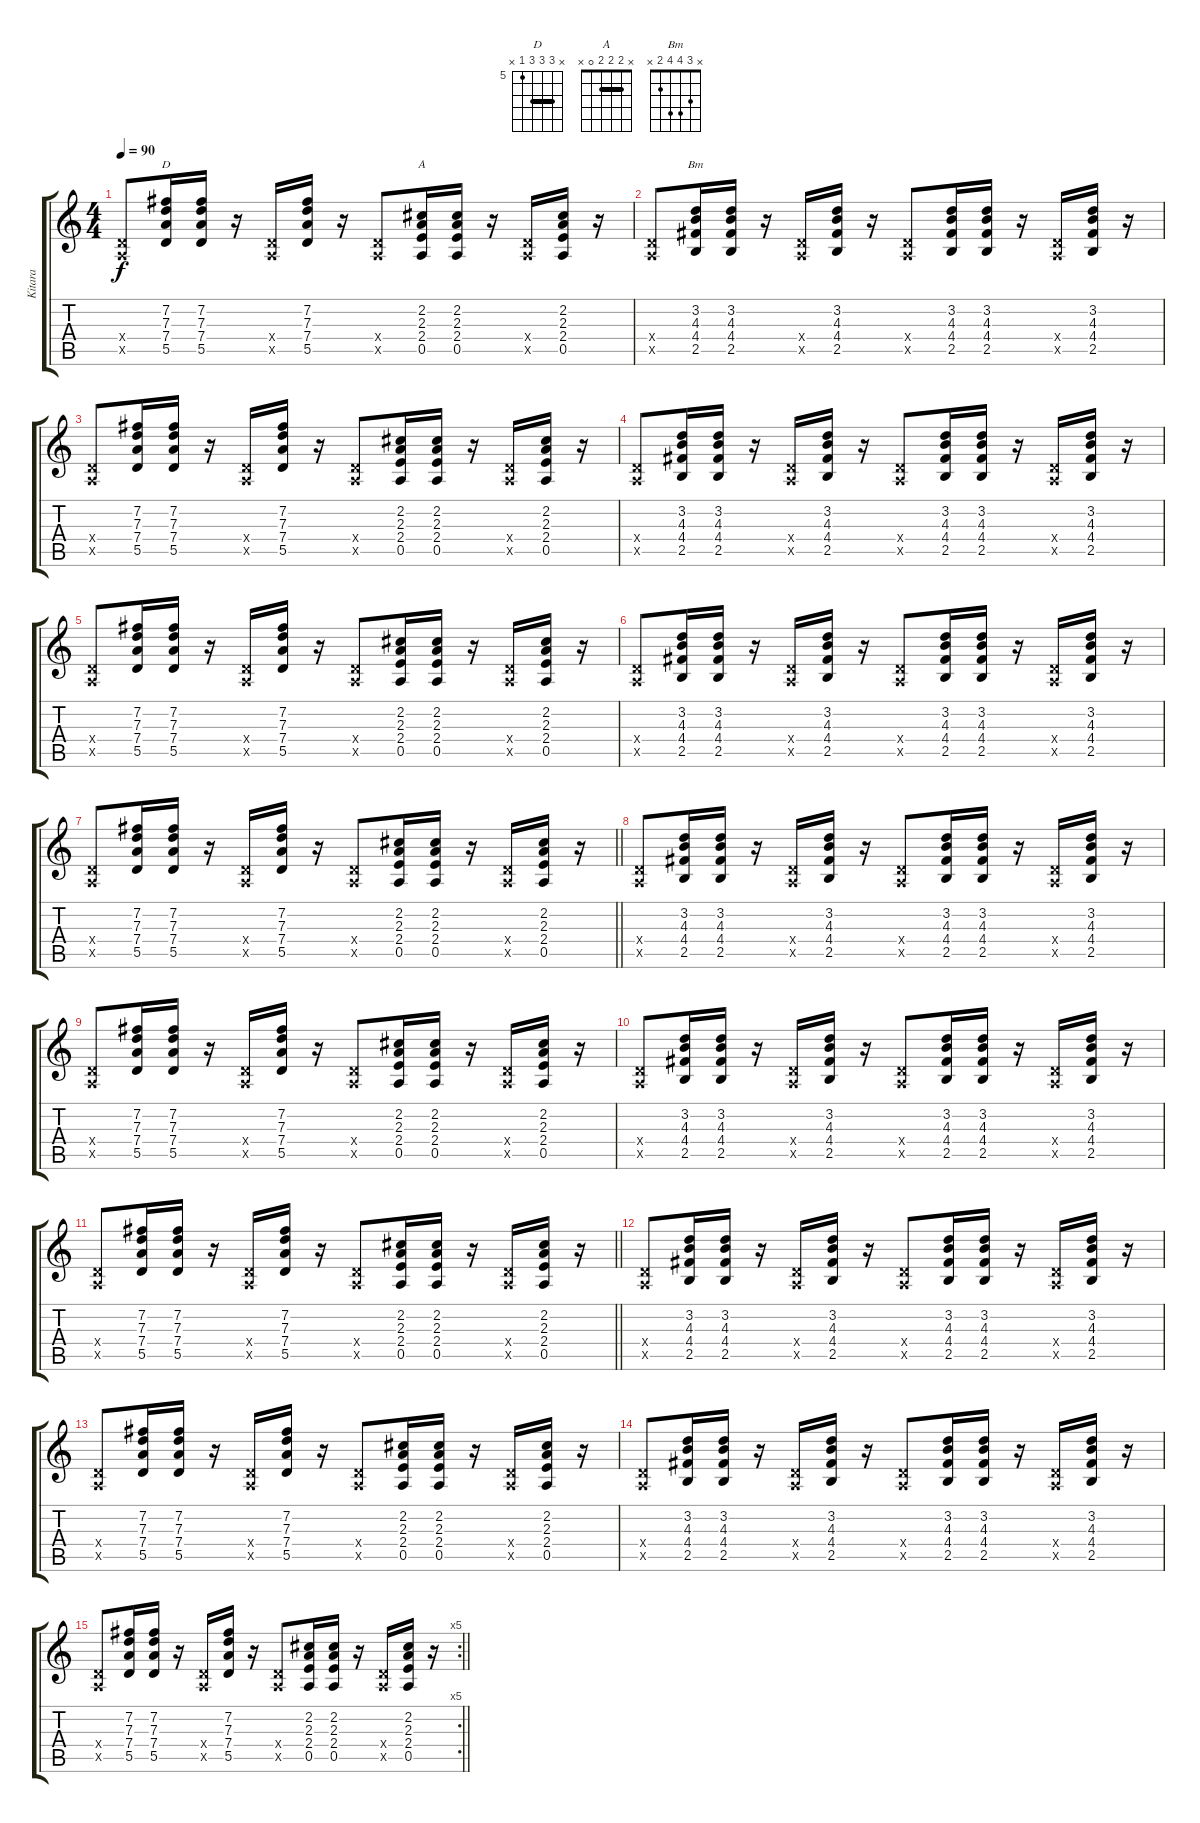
\track ("Kitara" "Kitara") {instrument acousticguitarsteel}
\staff {score tabs}
\tuning (E4 B3 G3 D3 A2 E2) {hide}
\chord ("D" x 7 7 7 5 x) {firstfret 5 barre 7}
\chord ("A" x 2 2 2 0 x) {barre 2}
\chord ("Bm" x 3 4 4 2 x)
\ts (4 4)
\tempo 90
\clef g2
\ks c
(0.4{x} 0.5{x}).8{dy f} (7.2 7.3 7.4 5.5).16{ch "D"} (7.2 7.3 7.4 5.5).16 r.16 (0.4{x} 0.5{x}).16 (7.2 7.3 7.4 5.5).16 r.16 (0.4{x} 0.5{x}).8 (2.2 2.3 2.4 0.5).16{ch "A"} (2.2 2.3 2.4 0.5).16 r.16 (0.4{x} 0.5{x}).16 (2.2 2.3 2.4 0.5).16 r.16 |
(0.4{x} 0.5{x}).8 (3.2 4.3 4.4 2.5).16{ch "Bm"} (3.2 4.3 4.4 2.5).16 r.16 (0.4{x} 0.5{x}).16 (3.2 4.3 4.4 2.5).16 r.16 (0.4{x} 0.5{x}).8 (3.2 4.3 4.4 2.5).16 (3.2 4.3 4.4 2.5).16 r.16 (0.4{x} 0.5{x}).16 (3.2 4.3 4.4 2.5).16 r.16 |
(0.4{x} 0.5{x}).8 (7.2 7.3 7.4 5.5).16 (7.2 7.3 7.4 5.5).16 r.16 (0.4{x} 0.5{x}).16 (7.2 7.3 7.4 5.5).16 r.16 (0.4{x} 0.5{x}).8 (2.2 2.3 2.4 0.5).16 (2.2 2.3 2.4 0.5).16 r.16 (0.4{x} 0.5{x}).16 (2.2 2.3 2.4 0.5).16 r.16 |
(0.4{x} 0.5{x}).8 (3.2 4.3 4.4 2.5).16 (3.2 4.3 4.4 2.5).16 r.16 (0.4{x} 0.5{x}).16 (3.2 4.3 4.4 2.5).16 r.16 (0.4{x} 0.5{x}).8 (3.2 4.3 4.4 2.5).16 (3.2 4.3 4.4 2.5).16 r.16 (0.4{x} 0.5{x}).16 (3.2 4.3 4.4 2.5).16 r.16 |
(0.4{x} 0.5{x}).8 (7.2 7.3 7.4 5.5).16 (7.2 7.3 7.4 5.5).16 r.16 (0.4{x} 0.5{x}).16 (7.2 7.3 7.4 5.5).16 r.16 (0.4{x} 0.5{x}).8 (2.2 2.3 2.4 0.5).16 (2.2 2.3 2.4 0.5).16 r.16 (0.4{x} 0.5{x}).16 (2.2 2.3 2.4 0.5).16 r.16 |
(0.4{x} 0.5{x}).8 (3.2 4.3 4.4 2.5).16 (3.2 4.3 4.4 2.5).16 r.16 (0.4{x} 0.5{x}).16 (3.2 4.3 4.4 2.5).16 r.16 (0.4{x} 0.5{x}).8 (3.2 4.3 4.4 2.5).16 (3.2 4.3 4.4 2.5).16 r.16 (0.4{x} 0.5{x}).16 (3.2 4.3 4.4 2.5).16 r.16 |
\barLineRight lightlight
(0.4{x} 0.5{x}).8 (7.2 7.3 7.4 5.5).16 (7.2 7.3 7.4 5.5).16 r.16 (0.4{x} 0.5{x}).16 (7.2 7.3 7.4 5.5).16 r.16 (0.4{x} 0.5{x}).8 (2.2 2.3 2.4 0.5).16 (2.2 2.3 2.4 0.5).16 r.16 (0.4{x} 0.5{x}).16 (2.2 2.3 2.4 0.5).16 r.16 |
(0.4{x} 0.5{x}).8 (3.2 4.3 4.4 2.5).16 (3.2 4.3 4.4 2.5).16 r.16 (0.4{x} 0.5{x}).16 (3.2 4.3 4.4 2.5).16 r.16 (0.4{x} 0.5{x}).8 (3.2 4.3 4.4 2.5).16 (3.2 4.3 4.4 2.5).16 r.16 (0.4{x} 0.5{x}).16 (3.2 4.3 4.4 2.5).16 r.16 |
(0.4{x} 0.5{x}).8 (7.2 7.3 7.4 5.5).16 (7.2 7.3 7.4 5.5).16 r.16 (0.4{x} 0.5{x}).16 (7.2 7.3 7.4 5.5).16 r.16 (0.4{x} 0.5{x}).8 (2.2 2.3 2.4 0.5).16 (2.2 2.3 2.4 0.5).16 r.16 (0.4{x} 0.5{x}).16 (2.2 2.3 2.4 0.5).16 r.16 |
(0.4{x} 0.5{x}).8 (3.2 4.3 4.4 2.5).16 (3.2 4.3 4.4 2.5).16 r.16 (0.4{x} 0.5{x}).16 (3.2 4.3 4.4 2.5).16 r.16 (0.4{x} 0.5{x}).8 (3.2 4.3 4.4 2.5).16 (3.2 4.3 4.4 2.5).16 r.16 (0.4{x} 0.5{x}).16 (3.2 4.3 4.4 2.5).16 r.16 |
\barLineRight lightlight
(0.4{x} 0.5{x}).8 (7.2 7.3 7.4 5.5).16 (7.2 7.3 7.4 5.5).16 r.16 (0.4{x} 0.5{x}).16 (7.2 7.3 7.4 5.5).16 r.16 (0.4{x} 0.5{x}).8 (2.2 2.3 2.4 0.5).16 (2.2 2.3 2.4 0.5).16 r.16 (0.4{x} 0.5{x}).16 (2.2 2.3 2.4 0.5).16 r.16 |
(0.4{x} 0.5{x}).8 (3.2 4.3 4.4 2.5).16 (3.2 4.3 4.4 2.5).16 r.16 (0.4{x} 0.5{x}).16 (3.2 4.3 4.4 2.5).16 r.16 (0.4{x} 0.5{x}).8 (3.2 4.3 4.4 2.5).16 (3.2 4.3 4.4 2.5).16 r.16 (0.4{x} 0.5{x}).16 (3.2 4.3 4.4 2.5).16 r.16 |
(0.4{x} 0.5{x}).8 (7.2 7.3 7.4 5.5).16 (7.2 7.3 7.4 5.5).16 r.16 (0.4{x} 0.5{x}).16 (7.2 7.3 7.4 5.5).16 r.16 (0.4{x} 0.5{x}).8 (2.2 2.3 2.4 0.5).16 (2.2 2.3 2.4 0.5).16 r.16 (0.4{x} 0.5{x}).16 (2.2 2.3 2.4 0.5).16 r.16 |
(0.4{x} 0.5{x}).8 (3.2 4.3 4.4 2.5).16 (3.2 4.3 4.4 2.5).16 r.16 (0.4{x} 0.5{x}).16 (3.2 4.3 4.4 2.5).16 r.16 (0.4{x} 0.5{x}).8 (3.2 4.3 4.4 2.5).16 (3.2 4.3 4.4 2.5).16 r.16 (0.4{x} 0.5{x}).16 (3.2 4.3 4.4 2.5).16 r.16 |
\rc 5
\barLineRight lightlight
(0.4{x} 0.5{x}).8 (7.2 7.3 7.4 5.5).16 (7.2 7.3 7.4 5.5).16 r.16 (0.4{x} 0.5{x}).16 (7.2 7.3 7.4 5.5).16 r.16 (0.4{x} 0.5{x}).8 (2.2 2.3 2.4 0.5).16 (2.2 2.3 2.4 0.5).16 r.16 (0.4{x} 0.5{x}).16 (2.2 2.3 2.4 0.5).16 r.16
